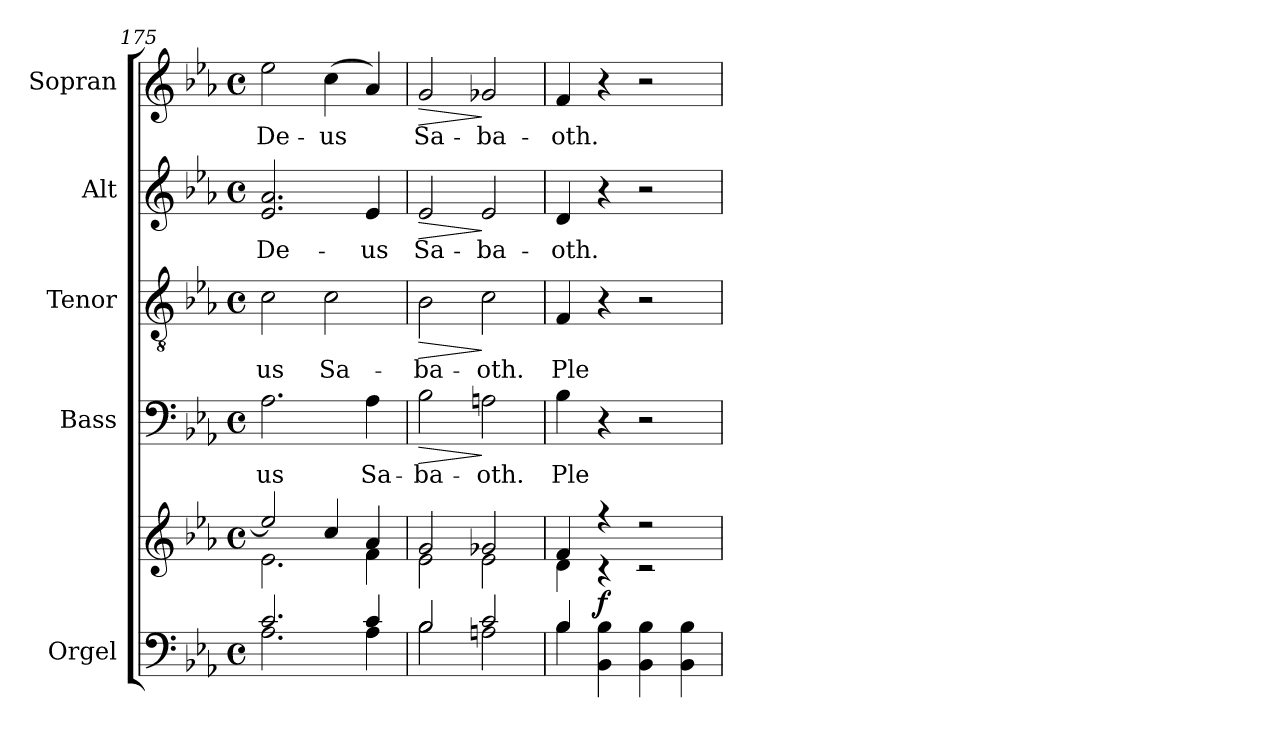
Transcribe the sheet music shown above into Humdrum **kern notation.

**kern	**kern	**dynam	**kern	**text	**dynam	**kern	**text	**dynam	**kern	**text	**dynam	**kern	**text	**dynam
*part5	*part5	*part5	*part4	*part4	*part4	*part3	*part3	*part3	*part2	*part2	*part2	*part1	*part1	*part1
*staff6	*staff5	*staff5/6	*staff4	*staff4	*staff4	*staff3	*staff3	*staff3	*staff2	*staff2	*staff2	*staff1	*staff1	*staff1
*I"Orgel	*	*	*I"Bass	*	*	*I"Tenor	*	*	*I"Alt	*	*	*I"Sopran	*	*
*I'Org.	*	*	*I'B.	*	*	*I'T.	*	*	*I'A.	*	*	*I'S.	*	*
!!LO:LB:g=z
*clefF4	*clefG2	*	*clefF4	*	*	*clefGv2	*	*	*clefG2	*	*	*clefG2	*	*
*k[b-e-a-]	*k[b-e-a-]	*	*k[b-e-a-]	*	*	*k[b-e-a-]	*	*	*k[b-e-a-]	*	*	*k[b-e-a-]	*	*
*E-:	*E-:	*	*E-:	*	*	*E-:	*	*	*E-:	*	*	*E-:	*	*
*M4/4	*M4/4	*	*M4/4	*	*	*M4/4	*	*	*M4/4	*	*	*M4/4	*	*
*met(c)	*met(c)	*	*met(c)	*	*	*met(c)	*	*	*met(c)	*	*	*met(c)	*	*
=175	=175	=175	=175	=175	=175	=175	=175	=175	=175	=175	=175	=175	=175	=175
*^	*^	*	*	*	*	*	*	*	*	*	*	*	*	*
!	!	!	!	!	!	!LO:LY:b	!	!	!LO:LY:b	!	!	!LO:LY:b	!	!	!LO:LY:b	!
2.c/	2.A-\	2ee-/]	2.e-\	.	2.A-\	-us	.	2c\	-us	.	2.e-/ 2.a-/	De-	.	2ee-\	De-	.
!	!	!	!	!	!	!	!	!	!LO:LY:b	!	!	!	!	!	!LO:LY:b	!
.	.	4cc/	.	.	.	.	.	2c\	Sa-	.	.	.	.	(>4cc\	-us	.
!	!	!	!	!	!	!LO:LY:b	!	!	!	!	!	!LO:LY:b	!	!	!	!
4c/	4A-\	4a-/	4f\	.	4A-\	Sa-	.	.	.	.	4e-/	-us	.	4a-/)	.	.
=176	=176	=176	=176	=176	=176	=176	=176	=176	=176	=176	=176	=176	=176	=176	=176	=176
!	!	!	!	!	!	!LO:LY:b	!LO:HP:b	!	!LO:LY:b	!LO:HP:b	!	!LO:LY:b	!LO:HP:b	!	!LO:LY:b	!LO:HP:b
2B-/	2B-\	2g/	2e-\	.	2B-\	-ba-	>	2B-\	-ba-	>	2e-/	Sa-	>	2g/	Sa-	>
!	!	!	!	!	!	!LO:LY:b	!	!	!LO:LY:b	!	!	!LO:LY:b	!	!	!LO:LY:b	!
2c/	2An\	2g-X/	2e-\	.	2An\	-oth.	]	2c\	-oth.	]	2e-/	-ba-	]	2g-X/	-ba-	]
=177	=177	=177	=177	=177	=177	=177	=177	=177	=177	=177	=177	=177	=177	=177	=177	=177
!	!	!	!	!	!	!LO:LY:b	!	!	!LO:LY:b	!	!	!LO:LY:b	!	!	!LO:LY:b	!
4B-/	4B-\	4f/	4d\	.	4B-\	Ple-	.	4F/	Ple-	.	4d/	-oth.	.	4f/	-oth.	.
!	!	!	!	!LO:DY:b	!	!	!	!	!	!	!	!	!	!	!	!
4ryy	4BB-\ 4B-\	4r	4r	f	4r	.	.	4r	.	.	4r	.	.	4r	.	.
2ryy	4BB-\ 4B-\	2r	2r	.	2r	.	.	2r	.	.	2r	.	.	2r	.	.
.	4BB-\ 4B-\	.	.	.	.	.	.	.	.	.	.	.	.	.	.	.
*v	*v	*	*	*	*	*	*	*	*	*	*	*	*	*	*	*
*	*v	*v	*	*	*	*	*	*	*	*	*	*	*	*	*
=	=	=	=	=	=	=	=	=	=	=	=	=	=	=
*-	*-	*-	*-	*-	*-	*-	*-	*-	*-	*-	*-	*-	*-	*-
